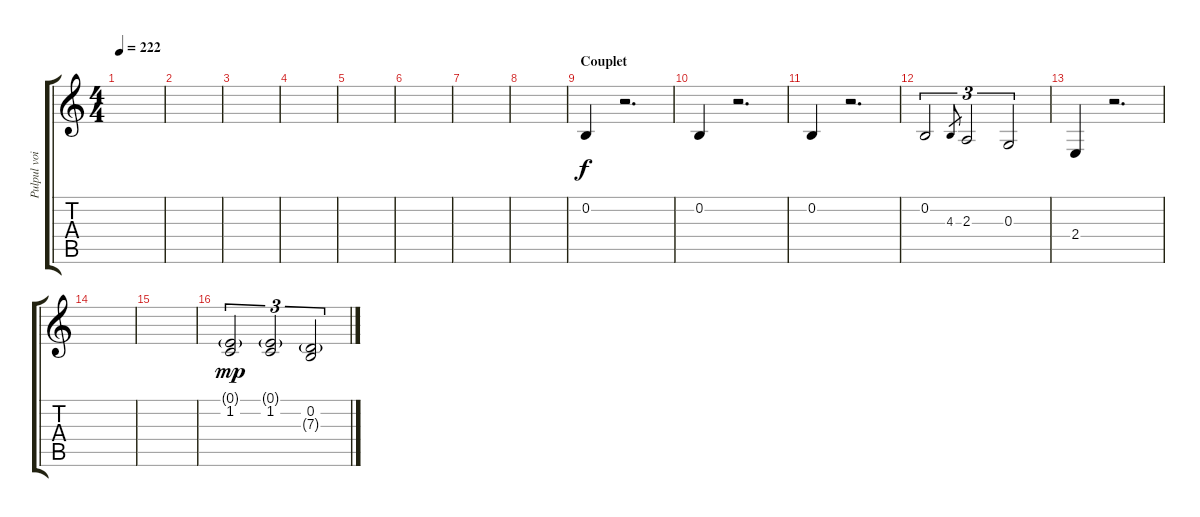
\track ("Pulpul voix" "Pulpul voi") {instrument clarinet}
\staff {score tabs}
\tuning (E4 B3 G3 D3 A2 E2) {hide}
\ts (4 4)
\tempo 222
\clef g2
\ks c
|
|
|
|
|
|
|
|
\section ("" "Couplet")
0.2.4 r.2{d} |
0.2.4 r.2{d} |
0.2.4 r.2{d} |
0.2.2{tu (3 2)} 4.3.8{gr} 2.3.2{tu (3 2)} 0.3.2{tu (3 2)} |
2.4.4 r.2{d} |
|
|
(0.1{g} 1.2).2{tu (3 2) dy mp} (0.1{g} 1.2).2{tu (3 2)} (0.2 7.3{g}).2{tu (3 2)}
